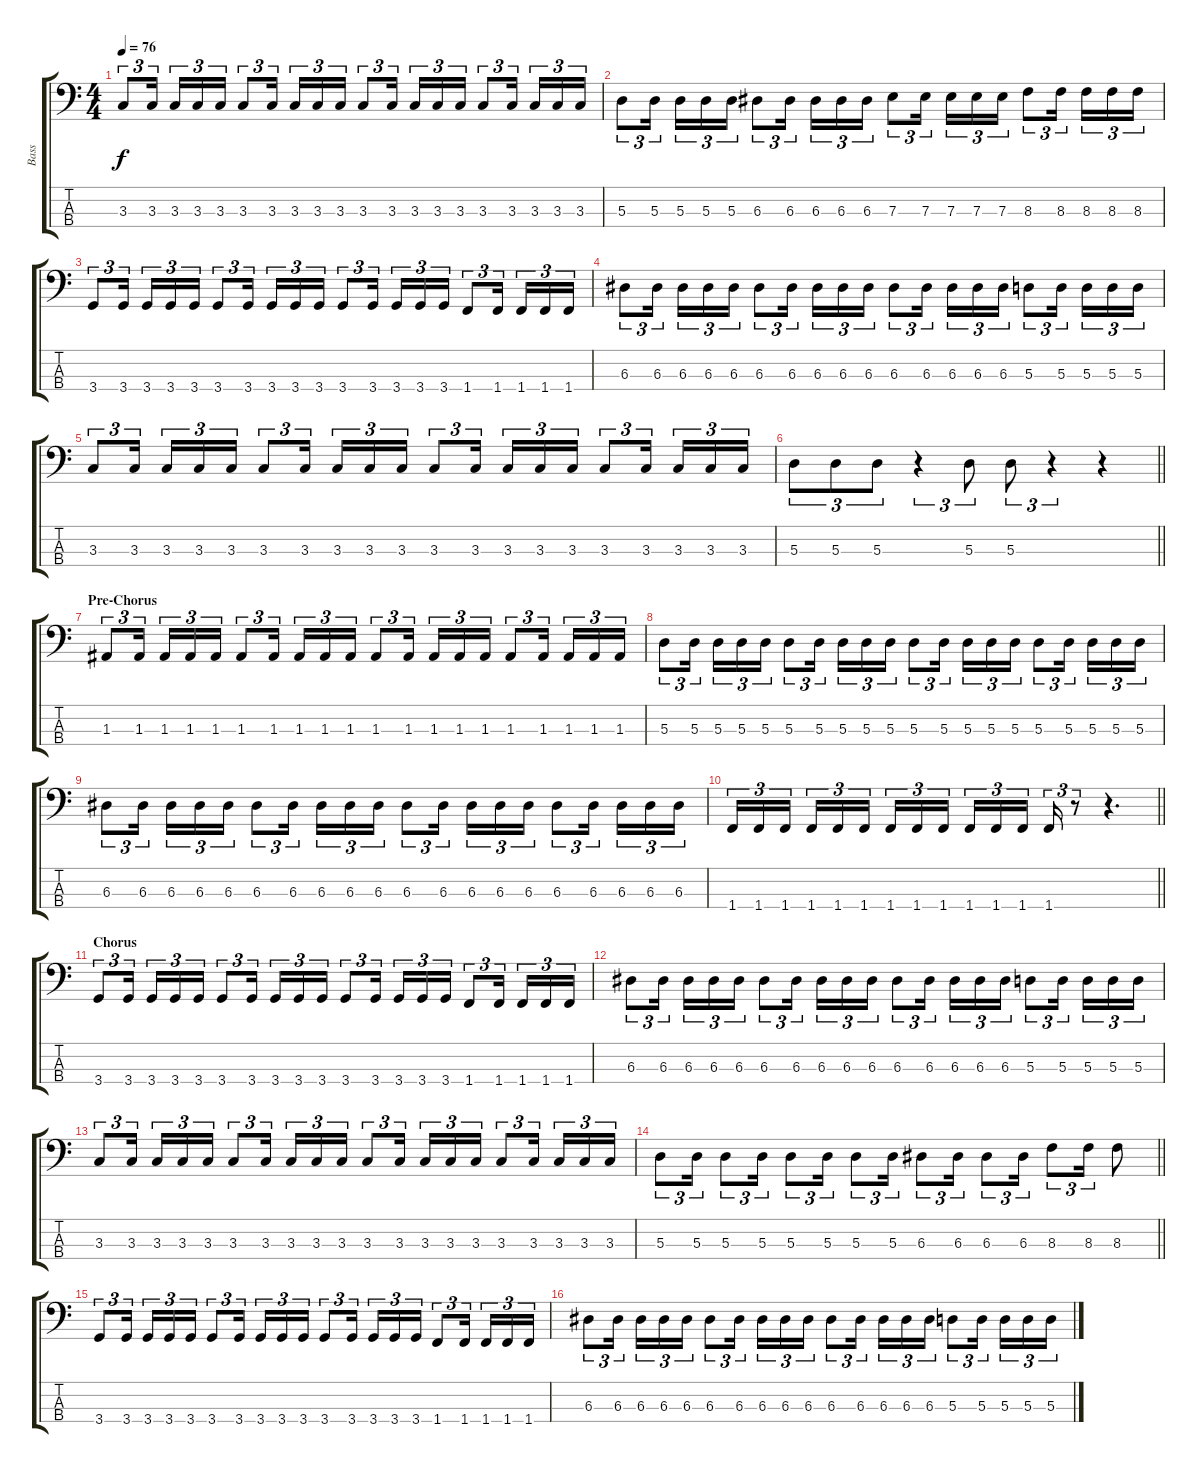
\track ("Bass" "Bass") {instrument electricbassfinger}
\staff {score tabs}
\tuning (G2 D2 A1 E1) {hide}
\ts (4 4)
\tempo 76
\clef f4
\ks c
3.3.8{tu (3 2) dy f} 3.3.16{tu (3 2) beam splitsecondary} 3.3.16{tu (3 2)} 3.3.16{tu (3 2)} 3.3.16{tu (3 2)} 3.3.8{tu (3 2)} 3.3.16{tu (3 2) beam splitsecondary} 3.3.16{tu (3 2)} 3.3.16{tu (3 2)} 3.3.16{tu (3 2)} 3.3.8{tu (3 2)} 3.3.16{tu (3 2) beam splitsecondary} 3.3.16{tu (3 2)} 3.3.16{tu (3 2)} 3.3.16{tu (3 2)} 3.3.8{tu (3 2)} 3.3.16{tu (3 2) beam splitsecondary} 3.3.16{tu (3 2)} 3.3.16{tu (3 2)} 3.3.16{tu (3 2)} |
5.3.8{tu (3 2)} 5.3.16{tu (3 2) beam splitsecondary} 5.3.16{tu (3 2)} 5.3.16{tu (3 2)} 5.3.16{tu (3 2)} 6.3.8{tu (3 2)} 6.3.16{tu (3 2) beam splitsecondary} 6.3.16{tu (3 2)} 6.3.16{tu (3 2)} 6.3.16{tu (3 2)} 7.3.8{tu (3 2)} 7.3.16{tu (3 2) beam splitsecondary} 7.3.16{tu (3 2)} 7.3.16{tu (3 2)} 7.3.16{tu (3 2)} 8.3.8{tu (3 2)} 8.3.16{tu (3 2) beam splitsecondary} 8.3.16{tu (3 2)} 8.3.16{tu (3 2)} 8.3.16{tu (3 2)} |
3.4.8{tu (3 2)} 3.4.16{tu (3 2) beam splitsecondary} 3.4.16{tu (3 2)} 3.4.16{tu (3 2)} 3.4.16{tu (3 2)} 3.4.8{tu (3 2)} 3.4.16{tu (3 2) beam splitsecondary} 3.4.16{tu (3 2)} 3.4.16{tu (3 2)} 3.4.16{tu (3 2)} 3.4.8{tu (3 2)} 3.4.16{tu (3 2) beam splitsecondary} 3.4.16{tu (3 2)} 3.4.16{tu (3 2)} 3.4.16{tu (3 2)} 1.4.8{tu (3 2)} 1.4.16{tu (3 2) beam splitsecondary} 1.4.16{tu (3 2)} 1.4.16{tu (3 2)} 1.4.16{tu (3 2)} |
6.3.8{tu (3 2)} 6.3.16{tu (3 2) beam splitsecondary} 6.3.16{tu (3 2)} 6.3.16{tu (3 2)} 6.3.16{tu (3 2)} 6.3.8{tu (3 2)} 6.3.16{tu (3 2) beam splitsecondary} 6.3.16{tu (3 2)} 6.3.16{tu (3 2)} 6.3.16{tu (3 2)} 6.3.8{tu (3 2)} 6.3.16{tu (3 2) beam splitsecondary} 6.3.16{tu (3 2)} 6.3.16{tu (3 2)} 6.3.16{tu (3 2)} 5.3.8{tu (3 2)} 5.3.16{tu (3 2) beam splitsecondary} 5.3.16{tu (3 2)} 5.3.16{tu (3 2)} 5.3.16{tu (3 2)} |
3.3.8{tu (3 2)} 3.3.16{tu (3 2) beam splitsecondary} 3.3.16{tu (3 2)} 3.3.16{tu (3 2)} 3.3.16{tu (3 2)} 3.3.8{tu (3 2)} 3.3.16{tu (3 2) beam splitsecondary} 3.3.16{tu (3 2)} 3.3.16{tu (3 2)} 3.3.16{tu (3 2)} 3.3.8{tu (3 2)} 3.3.16{tu (3 2) beam splitsecondary} 3.3.16{tu (3 2)} 3.3.16{tu (3 2)} 3.3.16{tu (3 2)} 3.3.8{tu (3 2)} 3.3.16{tu (3 2) beam splitsecondary} 3.3.16{tu (3 2)} 3.3.16{tu (3 2)} 3.3.16{tu (3 2)} |
\barLineRight lightlight
5.3.8{tu (3 2)} 5.3.8{tu (3 2)} 5.3.8{tu (3 2)} r.4{tu (3 2)} 5.3.8{tu (3 2)} 5.3.8{tu (3 2)} r.4{tu (3 2)} r.4 |
\section ("" "Pre-Chorus")
1.3.8{tu (3 2)} 1.3.16{tu (3 2) beam splitsecondary} 1.3.16{tu (3 2)} 1.3.16{tu (3 2)} 1.3.16{tu (3 2)} 1.3.8{tu (3 2)} 1.3.16{tu (3 2) beam splitsecondary} 1.3.16{tu (3 2)} 1.3.16{tu (3 2)} 1.3.16{tu (3 2)} 1.3.8{tu (3 2)} 1.3.16{tu (3 2) beam splitsecondary} 1.3.16{tu (3 2)} 1.3.16{tu (3 2)} 1.3.16{tu (3 2)} 1.3.8{tu (3 2)} 1.3.16{tu (3 2) beam splitsecondary} 1.3.16{tu (3 2)} 1.3.16{tu (3 2)} 1.3.16{tu (3 2)} |
5.3.8{tu (3 2)} 5.3.16{tu (3 2) beam splitsecondary} 5.3.16{tu (3 2)} 5.3.16{tu (3 2)} 5.3.16{tu (3 2)} 5.3.8{tu (3 2)} 5.3.16{tu (3 2) beam splitsecondary} 5.3.16{tu (3 2)} 5.3.16{tu (3 2)} 5.3.16{tu (3 2)} 5.3.8{tu (3 2)} 5.3.16{tu (3 2) beam splitsecondary} 5.3.16{tu (3 2)} 5.3.16{tu (3 2)} 5.3.16{tu (3 2)} 5.3.8{tu (3 2)} 5.3.16{tu (3 2) beam splitsecondary} 5.3.16{tu (3 2)} 5.3.16{tu (3 2)} 5.3.16{tu (3 2)} |
6.3.8{tu (3 2)} 6.3.16{tu (3 2) beam splitsecondary} 6.3.16{tu (3 2)} 6.3.16{tu (3 2)} 6.3.16{tu (3 2)} 6.3.8{tu (3 2)} 6.3.16{tu (3 2) beam splitsecondary} 6.3.16{tu (3 2)} 6.3.16{tu (3 2)} 6.3.16{tu (3 2)} 6.3.8{tu (3 2)} 6.3.16{tu (3 2) beam splitsecondary} 6.3.16{tu (3 2)} 6.3.16{tu (3 2)} 6.3.16{tu (3 2)} 6.3.8{tu (3 2)} 6.3.16{tu (3 2) beam splitsecondary} 6.3.16{tu (3 2)} 6.3.16{tu (3 2)} 6.3.16{tu (3 2)} |
\barLineRight lightlight
1.4.16{tu (3 2)} 1.4.16{tu (3 2)} 1.4.16{tu (3 2) beam splitsecondary} 1.4.16{tu (3 2)} 1.4.16{tu (3 2)} 1.4.16{tu (3 2)} 1.4.16{tu (3 2)} 1.4.16{tu (3 2)} 1.4.16{tu (3 2) beam splitsecondary} 1.4.16{tu (3 2)} 1.4.16{tu (3 2)} 1.4.16{tu (3 2)} 1.4.16{tu (3 2)} r.8{tu (3 2)} r.4{d} |
\section ("" "Chorus")
3.4.8{tu (3 2)} 3.4.16{tu (3 2) beam splitsecondary} 3.4.16{tu (3 2)} 3.4.16{tu (3 2)} 3.4.16{tu (3 2)} 3.4.8{tu (3 2)} 3.4.16{tu (3 2) beam splitsecondary} 3.4.16{tu (3 2)} 3.4.16{tu (3 2)} 3.4.16{tu (3 2)} 3.4.8{tu (3 2)} 3.4.16{tu (3 2) beam splitsecondary} 3.4.16{tu (3 2)} 3.4.16{tu (3 2)} 3.4.16{tu (3 2)} 1.4.8{tu (3 2)} 1.4.16{tu (3 2) beam splitsecondary} 1.4.16{tu (3 2)} 1.4.16{tu (3 2)} 1.4.16{tu (3 2)} |
6.3.8{tu (3 2)} 6.3.16{tu (3 2) beam splitsecondary} 6.3.16{tu (3 2)} 6.3.16{tu (3 2)} 6.3.16{tu (3 2)} 6.3.8{tu (3 2)} 6.3.16{tu (3 2) beam splitsecondary} 6.3.16{tu (3 2)} 6.3.16{tu (3 2)} 6.3.16{tu (3 2)} 6.3.8{tu (3 2)} 6.3.16{tu (3 2) beam splitsecondary} 6.3.16{tu (3 2)} 6.3.16{tu (3 2)} 6.3.16{tu (3 2)} 5.3.8{tu (3 2)} 5.3.16{tu (3 2) beam splitsecondary} 5.3.16{tu (3 2)} 5.3.16{tu (3 2)} 5.3.16{tu (3 2)} |
3.3.8{tu (3 2)} 3.3.16{tu (3 2) beam splitsecondary} 3.3.16{tu (3 2)} 3.3.16{tu (3 2)} 3.3.16{tu (3 2)} 3.3.8{tu (3 2)} 3.3.16{tu (3 2) beam splitsecondary} 3.3.16{tu (3 2)} 3.3.16{tu (3 2)} 3.3.16{tu (3 2)} 3.3.8{tu (3 2)} 3.3.16{tu (3 2) beam splitsecondary} 3.3.16{tu (3 2)} 3.3.16{tu (3 2)} 3.3.16{tu (3 2)} 3.3.8{tu (3 2)} 3.3.16{tu (3 2) beam splitsecondary} 3.3.16{tu (3 2)} 3.3.16{tu (3 2)} 3.3.16{tu (3 2)} |
\barLineRight lightlight
5.3.8{tu (3 2)} 5.3.16{tu (3 2)} 5.3.8{tu (3 2)} 5.3.16{tu (3 2)} 5.3.8{tu (3 2)} 5.3.16{tu (3 2)} 5.3.8{tu (3 2)} 5.3.16{tu (3 2)} 6.3.8{tu (3 2)} 6.3.16{tu (3 2)} 6.3.8{tu (3 2)} 6.3.16{tu (3 2)} 8.3.8{tu (3 2)} 8.3.16{tu (3 2)} 8.3.8 |
3.4.8{tu (3 2)} 3.4.16{tu (3 2) beam splitsecondary} 3.4.16{tu (3 2)} 3.4.16{tu (3 2)} 3.4.16{tu (3 2)} 3.4.8{tu (3 2)} 3.4.16{tu (3 2) beam splitsecondary} 3.4.16{tu (3 2)} 3.4.16{tu (3 2)} 3.4.16{tu (3 2)} 3.4.8{tu (3 2)} 3.4.16{tu (3 2) beam splitsecondary} 3.4.16{tu (3 2)} 3.4.16{tu (3 2)} 3.4.16{tu (3 2)} 1.4.8{tu (3 2)} 1.4.16{tu (3 2) beam splitsecondary} 1.4.16{tu (3 2)} 1.4.16{tu (3 2)} 1.4.16{tu (3 2)} |
6.3.8{tu (3 2)} 6.3.16{tu (3 2) beam splitsecondary} 6.3.16{tu (3 2)} 6.3.16{tu (3 2)} 6.3.16{tu (3 2)} 6.3.8{tu (3 2)} 6.3.16{tu (3 2) beam splitsecondary} 6.3.16{tu (3 2)} 6.3.16{tu (3 2)} 6.3.16{tu (3 2)} 6.3.8{tu (3 2)} 6.3.16{tu (3 2) beam splitsecondary} 6.3.16{tu (3 2)} 6.3.16{tu (3 2)} 6.3.16{tu (3 2)} 5.3.8{tu (3 2)} 5.3.16{tu (3 2) beam splitsecondary} 5.3.16{tu (3 2)} 5.3.16{tu (3 2)} 5.3.16{tu (3 2)}
